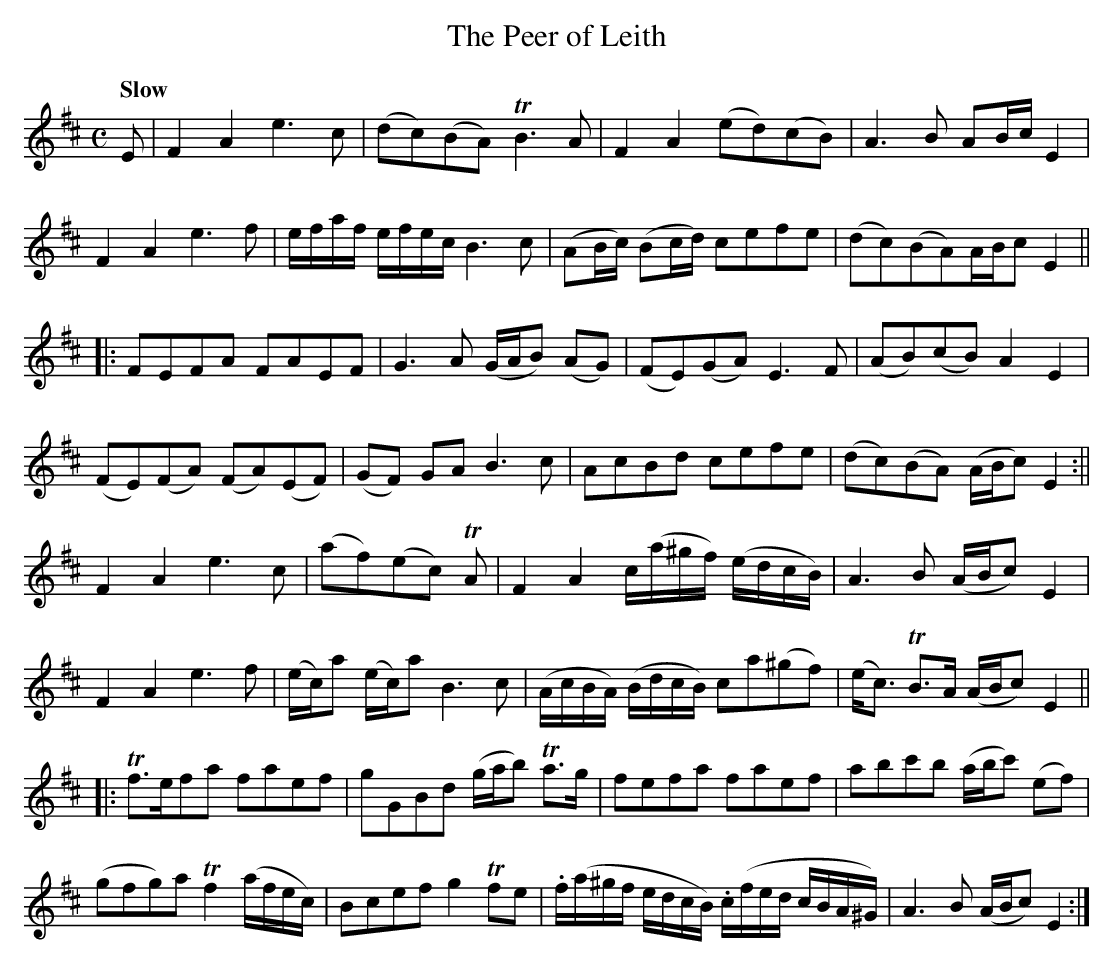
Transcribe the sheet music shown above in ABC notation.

X:1
T:Peer of Leith, The
M:C
L:1/8
Q:"Slow"
K:D
E|F2A2e3c|(dc)(BA) TB3A|F2A2 (ed)(cB)|A3B AB/c/ E2|
F2A2e3f|e/f/a/f/ e/f/e/c/ B3c|(AB/c/) (Bc/d/) cefe|(dc)(BA)A/B/c E2||
|:FEFA FAEF|G3A (G/A/B) (AG)|(FE)(GA) E3F|(AB)(cB) A2E2|
(FE)(FA) (FA)(EF)|(GF) GA B3c|AcBd cefe|(dc)(BA) (A/B/c) E2:||
F2A2 e3c|(af)(ec) T3A|F2A2 c/(a/^g/f/) (e/d/c/B/)|A3B (A/B/c) E2|
F2A2 e3f|(e/c/)a (e/c/)a B3c|(A/c/B/A/) (B/d/c/B/) ca(^gf)|(e<c) TB>A (A/B/c) E2||
|:Tf>efa faef|gGBd (g/a/b) Ta>g|fefa faef|abc'b (a/b/c') (ef)|
(gfg)a Tf2 (a/f/e/c/)|Bcef g2 Tfe|.f/(a/^g/f/ e/d/c/B/) .c/(f/e/d/ c/B/A/^G/)|A3B (A/B/c) E2:|]
